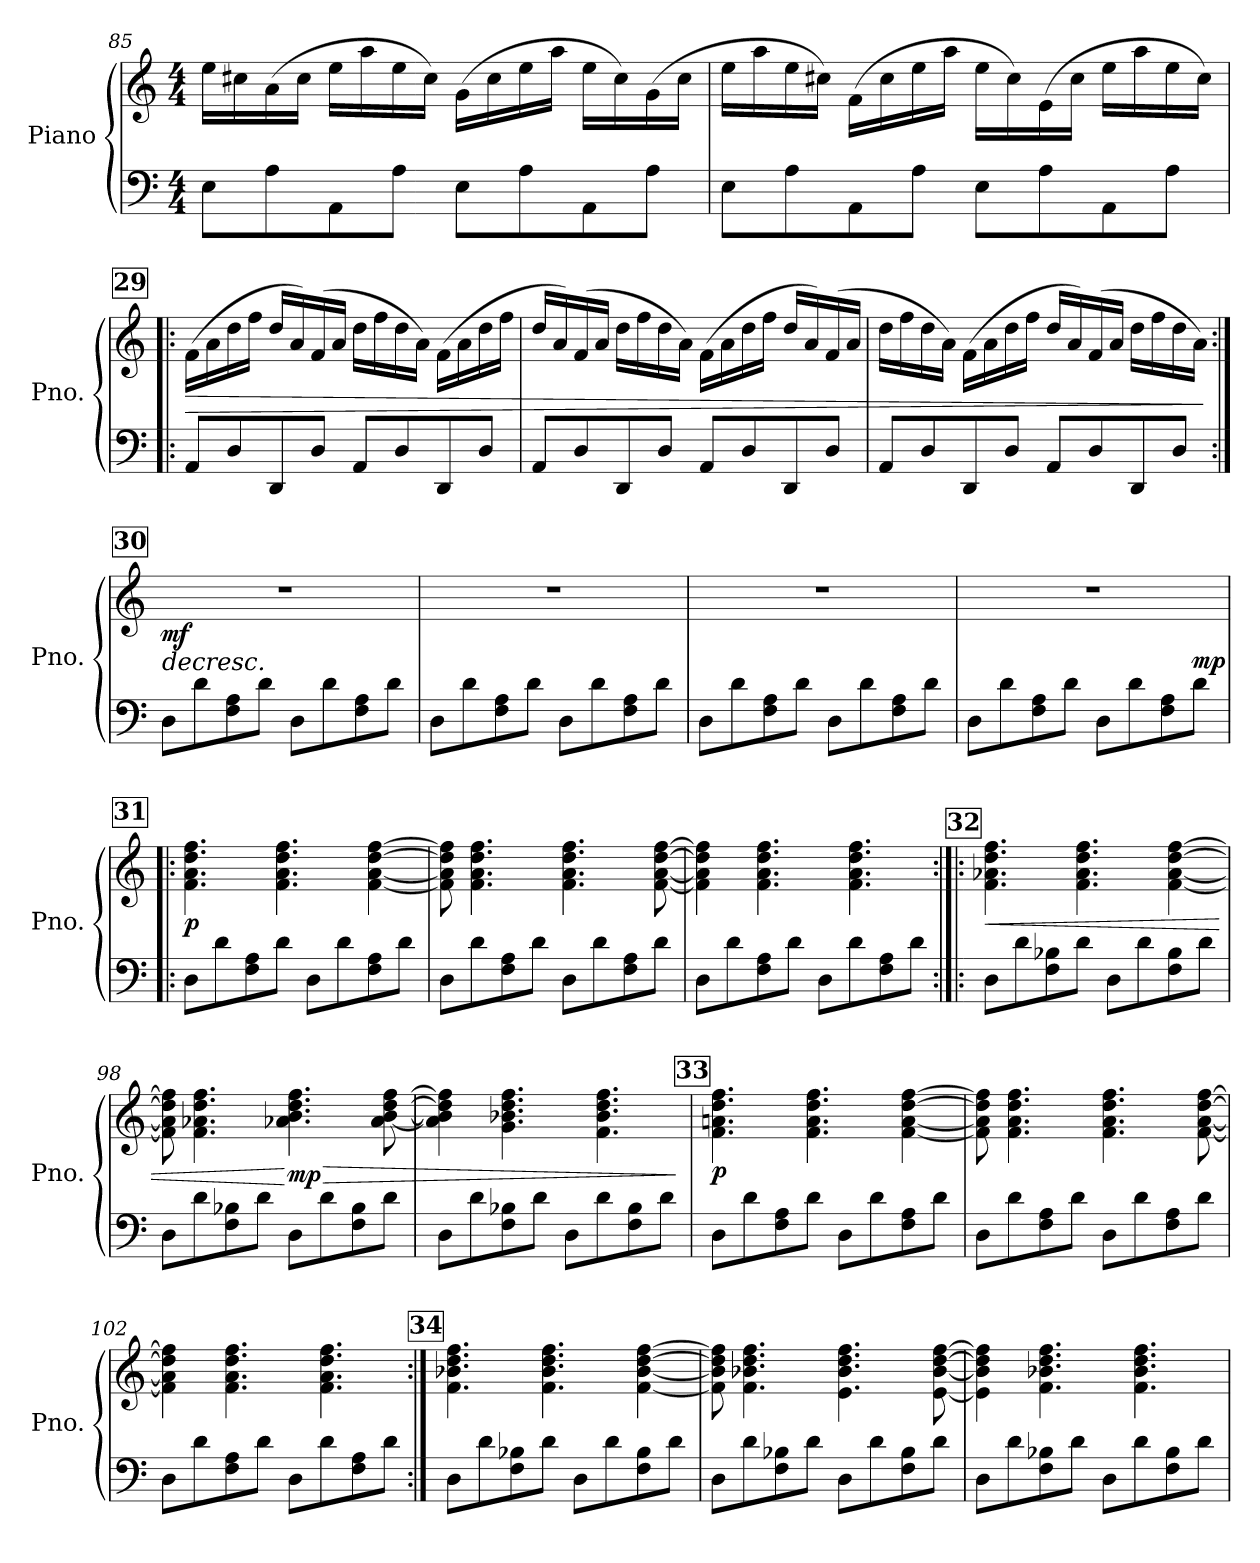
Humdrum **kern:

**kern	**kern	**dynam
*part1	*part1	*part1
*staff2	*staff1	*staff1/2
*I"Piano	*	*
*I'Pno.	*	*
*clefF4	*clefG2	*
*k[]	*k[]	*
*M4/4	*M4/4	*
=85	=85	=85
8E\L	16ee\LL	.
.	16cc#X\	.
8A\	(16a\	.
.	16cc#\JJ	.
8AA\	16ee\LL	.
.	16aa\	.
8A\J	16ee\	.
.	16cc#\JJ)	.
8E\L	(16g\LL	.
.	16cc#\	.
8A\	16ee\	.
.	16aa\JJ	.
8AA\	16ee\LL	.
.	16cc#\)	.
8A\J	(16g\	.
.	16cc#\JJ	.
=86	=86	=86
8E\L	16ee\LL	.
.	16aa\	.
8A\	16ee\	.
.	16cc#X\JJ)	.
8AA\	(16f\LL	.
.	16cc#\	.
8A\J	16ee\	.
.	16aa\JJ	.
8E\L	16ee\LL	.
.	16cc#\)	.
8A\	(16e\	.
.	16cc#\JJ	.
8AA\	16ee\LL	.
.	16aa\	.
8A\J	16ee\	.
.	16cc#\JJ)	.
!!LO:LB:g=z
!!LO:REH:place=s1:a:B:fs=14:t=29
=87!|:	=87!|:	=87!|:
!	!	!LO:HP:b
8AA/L	(16f\LL	>
.	16a\	.
8D/	16dd\	.
.	16ff\JJ	.
8DD/	16dd/LL	.
.	16a/)	.
8D/J	(16f/	.
.	16a/JJ	.
8AA/L	16dd\LL	.
.	16ff\	.
8D/	16dd\	.
.	16a\JJ)	.
8DD/	(16f\LL	.
.	16a\	.
8D/J	16dd\	.
.	16ff\JJ	.
=88	=88	=88
8AA/L	16dd/LL	.
.	16a/)	.
8D/	(16f/	.
.	16a/JJ	.
8DD/	16dd\LL	.
.	16ff\	.
8D/J	16dd\	.
.	16a\JJ)	.
8AA/L	(16f\LL	.
.	16a\	.
8D/	16dd\	.
.	16ff\JJ	.
8DD/	16dd/LL	.
.	16a/)	.
8D/J	(>16f/	.
.	16a/JJ	.
=89	=89	=89
8AA/L	16dd\LL	.
.	16ff\	.
8D/	16dd\	.
.	16a\JJ)	.
8DD/	(16f\LL	.
.	16a\	.
8D/J	16dd\	.
.	16ff\JJ	.
8AA/L	16dd/LL	.
.	16a/)	.
8D/	(16f/	.
.	16a/JJ	.
8DD/	16dd\LL	.
.	16ff\	.
8D/J	16dd\	.
.	16a\JJ)	.
.	.	]
!!LO:LB:g=z
!!LO:REH:place=s1:a:B:fs=14:t=30
=90:|!	=90:|!	=90:|!
!	!	!LO:HP:b
!	!	!LO:DY:n=1:b
8D\L	1r	> mf
8d\	.	.
8F\ 8A\	.	.
8d\J	.	.
8D\L	.	.
8d\	.	.
8F\ 8A\	.	.
8d\J	.	.
=91	=91	=91
8D\L	1r	.
8d\	.	.
8F\ 8A\	.	.
8d\J	.	.
8D\L	.	.
8d\	.	.
8F\ 8A\	.	.
8d\J	.	.
=92	=92	=92
8D\L	1r	.
8d\	.	.
8F\ 8A\	.	.
8d\J	.	.
8D\L	.	.
8d\	.	.
8F\ 8A\	.	.
8d\J	.	.
=93	=93	=93
8D\L	1r	.
8d\	.	.
8F\ 8A\	.	.
8d\J	.	.
8D\L	.	.
8d\	.	.
8F\ 8A\	.	.
!	!	!LO:DY:a=2
8d\J	.	mp
.	.	]
!!LO:PB:g=z
!!LO:REH:place=s1:a:B:fs=14:t=31
=94!|:	=94!|:	=94!|:
!	!	!LO:DY:b
8D\L	4.f\ 4.a\ 4.dd\ 4.ff\	p
8d\	.	.
8F\ 8A\	.	.
8d\J	4.f\ 4.a\ 4.dd\ 4.ff\	.
8D\L	.	.
8d\	.	.
8F\ 8A\	[4f\ [4a\ [4dd\ [4ff\	.
8d\J	.	.
=95	=95	=95
8D\L	8f\] 8a\] 8dd\] 8ff\]	.
8d\	4.f\ 4.a\ 4.dd\ 4.ff\	.
8F\ 8A\	.	.
8d\J	.	.
8D\L	4.f\ 4.a\ 4.dd\ 4.ff\	.
8d\	.	.
8F\ 8A\	.	.
8d\J	[8f\ [8a\ [8dd\ [8ff\	.
=96	=96	=96
8D\L	4f\] 4a\] 4dd\] 4ff\]	.
8d\	.	.
8F\ 8A\	4.f\ 4.a\ 4.dd\ 4.ff\	.
8d\J	.	.
8D\L	.	.
8d\	4.f\ 4.a\ 4.dd\ 4.ff\	.
8F\ 8A\	.	.
8d\J	.	.
!!LO:REH:place=s1:a:B:fs=14:t=32
=97:|!|:	=97:|!|:	=97:|!|:
!	!	!LO:HP:b
8D\L	4.f\ 4.a-X\ 4.dd\ 4.ff\	<
8d\	.	.
8F\ 8B-X\	.	.
8d\J	4.f\ 4.a-\ 4.dd\ 4.ff\	.
8D\L	.	.
8d\	.	.
8F\ 8B-\	[4f\ [4a-\ [4dd\ [4ff\	.
8d\J	.	.
=98	=98	=98
8D\L	8f\] 8a-\] 8dd\] 8ff\]	.
8d\	4.f\ 4.a-X\ 4.dd\ 4.ff\	.
8F\ 8B-X\	.	.
8d\J	.	.
!	!	!LO:HP:n=1:b
!	!	!LO:DY:n=1:b
8D\L	4.a-X\ 4.b\ 4.dd\ 4.ff\	[ > mp
8d\	.	.
8F\ 8B-\	.	.
8d\J	[8a-\ [8b\ [8dd\ [8ff\	.
!!LO:LB:g=z
=99	=99	=99
8D\L	4a-\] 4b\] 4dd\] 4ff\]	.
8d\	.	.
8F\ 8B-X\	4.g\ 4.b-X\ 4.dd\ 4.ff\	.
8d\J	.	.
8D\L	.	.
8d\	4.f\ 4.b-\ 4.dd\ 4.ff\	.
8F\ 8B-\	.	.
8d\J	.	.
.	.	]
!!LO:REH:place=s1:a:B:fs=14:t=33
=100	=100	=100
!	!	!LO:DY:b
8D\L	4.f\ 4.an\ 4.dd\ 4.ff\	p
8d\	.	.
8F\ 8A\	.	.
8d\J	4.f\ 4.a\ 4.dd\ 4.ff\	.
8D\L	.	.
8d\	.	.
8F\ 8A\	[4f\ [4a\ [4dd\ [4ff\	.
8d\J	.	.
=101	=101	=101
8D\L	8f\] 8a\] 8dd\] 8ff\]	.
8d\	4.f\ 4.a\ 4.dd\ 4.ff\	.
8F\ 8A\	.	.
8d\J	.	.
8D\L	4.f\ 4.a\ 4.dd\ 4.ff\	.
8d\	.	.
8F\ 8A\	.	.
8d\J	[8f\ [8a\ [8dd\ [8ff\	.
=102	=102	=102
8D\L	4f\] 4a\] 4dd\] 4ff\]	.
8d\	.	.
8F\ 8A\	4.f\ 4.a\ 4.dd\ 4.ff\	.
8d\J	.	.
8D\L	.	.
8d\	4.f\ 4.a\ 4.dd\ 4.ff\	.
8F\ 8A\	.	.
8d\J	.	.
!!LO:LB:g=z
!!LO:REH:place=s1:a:B:fs=14:t=34
=103:|!	=103:|!	=103:|!
8D\L	4.f\ 4.b-X\ 4.dd\ 4.ff\	.
8d\	.	.
8F\ 8B-X\	.	.
8d\J	4.f\ 4.b-\ 4.dd\ 4.ff\	.
8D\L	.	.
8d\	.	.
8F\ 8B-\	[4f\ [4b-\ [4dd\ [4ff\	.
8d\J	.	.
=104	=104	=104
8D\L	8f\] 8b-\] 8dd\] 8ff\]	.
8d\	4.f\ 4.b-X\ 4.dd\ 4.ff\	.
8F\ 8B-X\	.	.
8d\J	.	.
8D\L	4.e\ 4.b-\ 4.dd\ 4.ff\	.
8d\	.	.
8F\ 8B-\	.	.
8d\J	[8e\ [8b-\ [8dd\ [8ff\	.
=105	=105	=105
8D\L	4e\] 4b-\] 4dd\] 4ff\]	.
8d\	.	.
8F\ 8B-X\	4.f\ 4.b-X\ 4.dd\ 4.ff\	.
8d\J	.	.
8D\L	.	.
8d\	4.f\ 4.b-\ 4.dd\ 4.ff\	.
8F\ 8B-\	.	.
8d\J	.	.
=	=	=
*-	*-	*-
